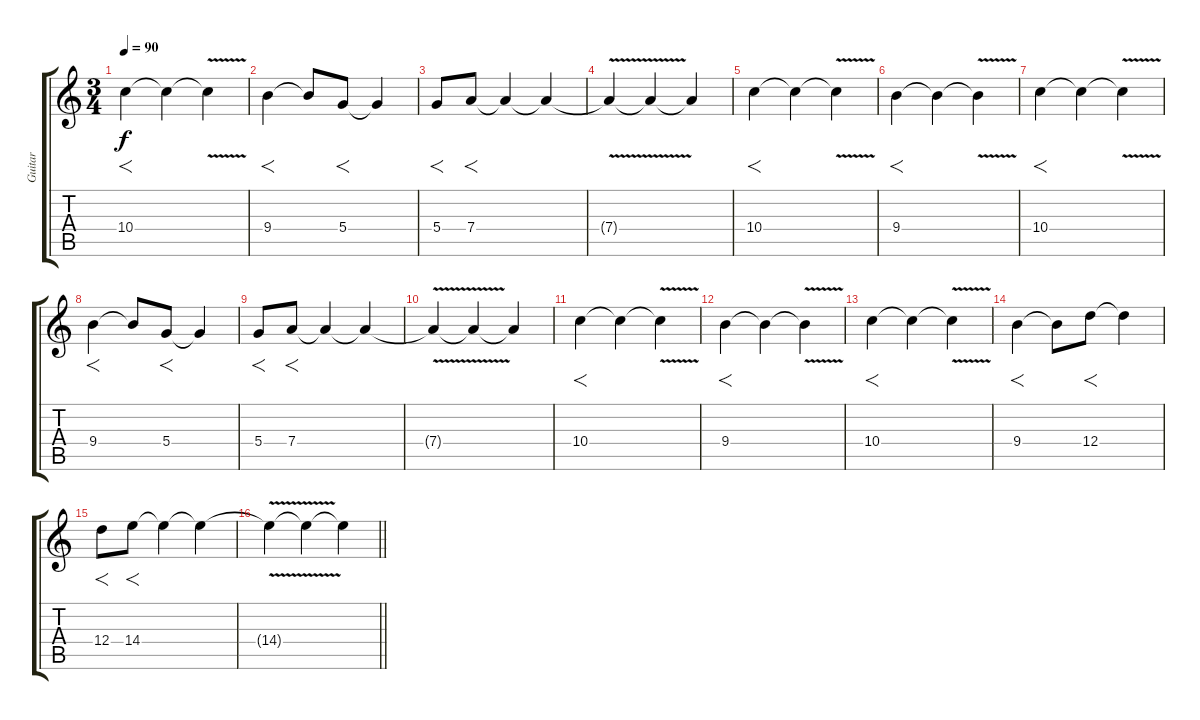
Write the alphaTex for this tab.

\track ("Guitar" "Guitar") {instrument electricguitarclean}
\staff {score tabs}
\tuning (E4 B3 G3 D3 A2 D2) {hide}
\ts (3 4)
\tempo 90
\clef g2
\ks c
10.4.4{f dy f} 10.4{t}.4 10.4{v t}.4 |
9.4.4{f} 9.4{t}.8 5.4.8{f} 5.4{t}.4 |
5.4.8{f} 7.4.8{f} 7.4{t}.4 7.4{t}.4 |
7.4{v t}.4 7.4{t}.4 7.4{t}.4 |
10.4.4{f} 10.4{t}.4 10.4{v t}.4 |
9.4.4{f} 9.4{t}.4 9.4{v t}.4 |
10.4.4{f} 10.4{t}.4 10.4{v t}.4 |
9.4.4{f} 9.4{t}.8 5.4.8{f} 5.4{t}.4 |
5.4.8{f} 7.4.8{f} 7.4{t}.4 7.4{t}.4 |
7.4{v t}.4 7.4{t}.4 7.4{t}.4 |
10.4.4{f} 10.4{t}.4 10.4{v t}.4 |
9.4.4{f} 9.4{t}.4 9.4{v t}.4 |
10.4.4{f} 10.4{t}.4 10.4{v t}.4 |
9.4.4{f} 9.4{t}.8 12.4.8{f} 12.4{t}.4 |
12.4.8{f} 14.4.8{f} 14.4{t}.4 14.4{t}.4 |
\barLineRight lightlight
14.4{v t}.4 14.4{t}.4 14.4{t}.4
